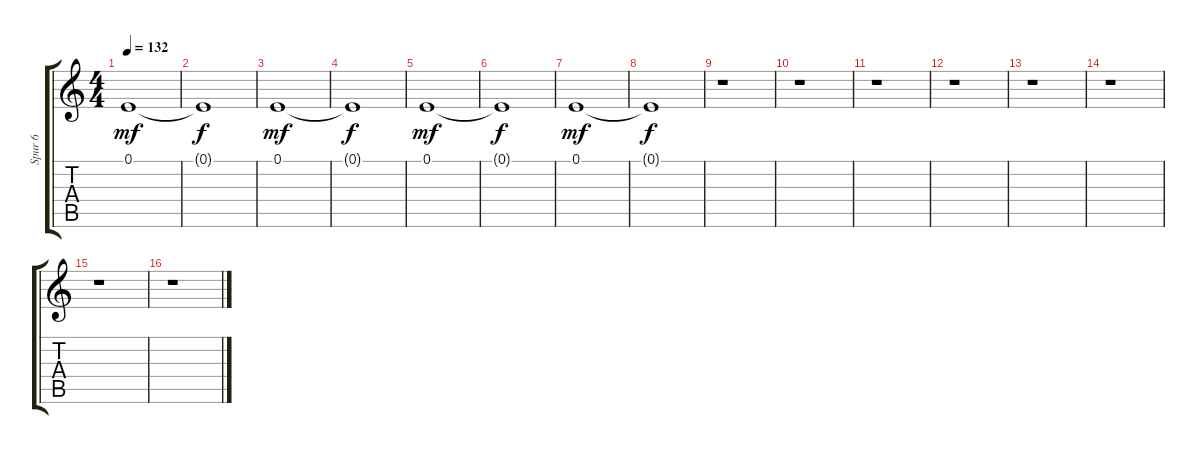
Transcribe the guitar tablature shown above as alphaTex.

\track ("Spur 6" "Spur 6") {instrument synthstrings1}
\staff {score tabs}
\tuning (E4 B3 G3 D3 A2 E2) {hide}
\ts (4 4)
\tempo 132
\clef g2
\ks c
0.1.1{dy mf} |
0.1{t}.1{dy f} |
0.1.1{dy mf} |
0.1{t}.1{dy f} |
0.1.1{dy mf} |
0.1{t}.1{dy f} |
0.1.1{dy mf} |
0.1{t}.1{dy f} |
r.1 |
r.1 |
r.1 |
r.1 |
r.1 |
r.1 |
r.1 |
r.1
